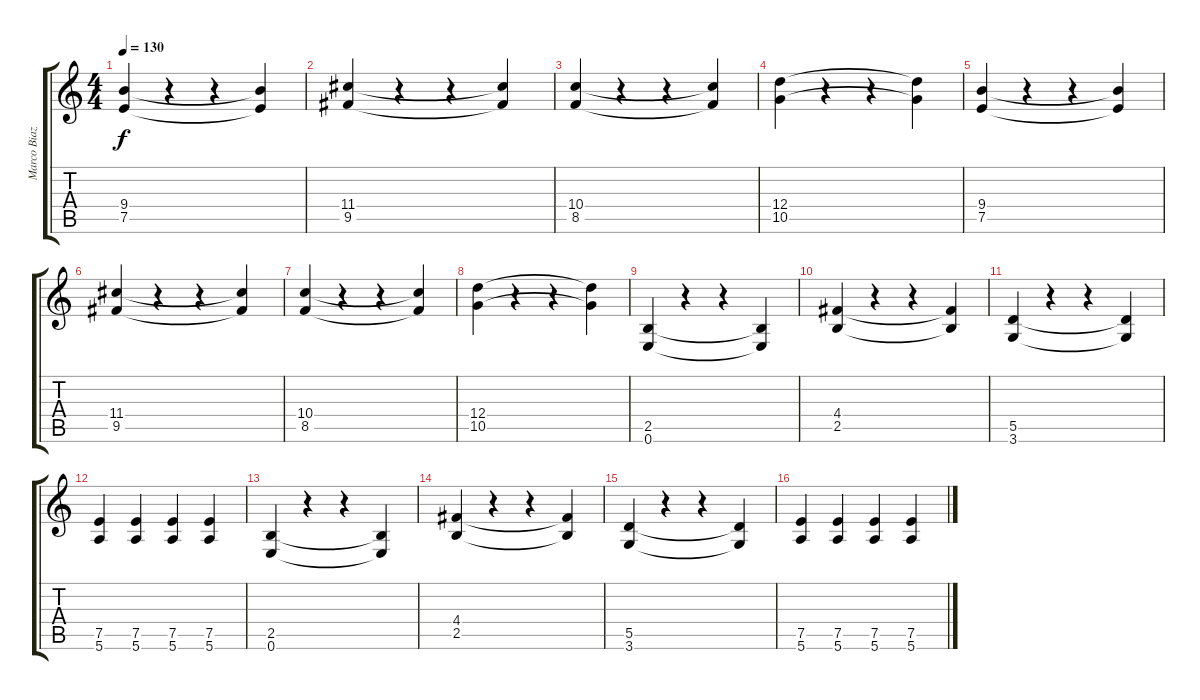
\track ("Marco Biazzi" "Marco Biaz") {instrument distortionguitar}
\staff {score tabs}
\tuning (E4 B3 G3 D3 A2 E2) {hide}
\ts (4 4)
\tempo 130
\clef g2
\ks c
(9.4 7.5).4{dy f} r.4 r.4 (9.4{t} 7.5{t}).4 |
(11.4 9.5).4 r.4 r.4 (11.4{t} 9.5{t}).4 |
(10.4 8.5).4 r.4 r.4 (10.4{t} 8.5{t}).4 |
(12.4 10.5).4 r.4 r.4 (12.4{t} 10.5{t}).4 |
(9.4 7.5).4 r.4 r.4 (9.4{t} 7.5{t}).4 |
(11.4 9.5).4 r.4 r.4 (11.4{t} 9.5{t}).4 |
(10.4 8.5).4 r.4 r.4 (10.4{t} 8.5{t}).4 |
(12.4 10.5).4 r.4 r.4 (12.4{t} 10.5{t}).4 |
(2.5 0.6).4 r.4 r.4 (2.5{t} 0.6{t}).4 |
(4.4 2.5).4 r.4 r.4 (4.4{t} 2.5{t}).4 |
(5.5 3.6).4 r.4 r.4 (5.5{t} 3.6{t}).4 |
(7.5 5.6).4 (7.5 5.6).4 (7.5 5.6).4 (7.5 5.6).4 |
(2.5 0.6).4 r.4 r.4 (2.5{t} 0.6{t}).4 |
(4.4 2.5).4 r.4 r.4 (4.4{t} 2.5{t}).4 |
(5.5 3.6).4 r.4 r.4 (5.5{t} 3.6{t}).4 |
(7.5 5.6).4 (7.5 5.6).4 (7.5 5.6).4 (7.5 5.6).4
